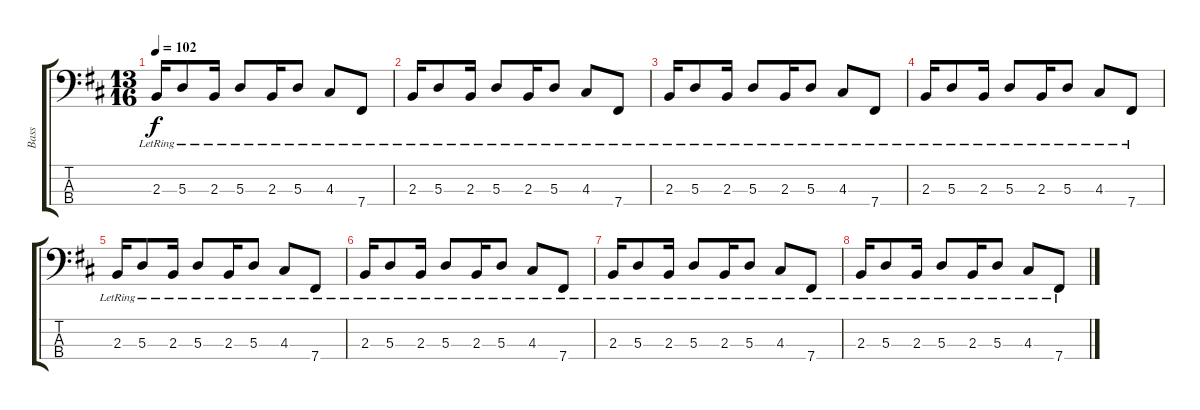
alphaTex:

\track ("Bass" "Bass") {instrument acousticbass}
\staff {score tabs}
\tuning (G2 D2 A1 B0) {hide}
\ts (13 16)
\tempo 102
\clef f4
\ks d
2.3{lr}.16{dy f} 5.3{lr}.8 2.3{lr}.16 5.3{lr}.8 2.3{lr}.16 5.3{lr}.8 4.3{lr}.8 7.4{lr}.8 |
2.3{lr}.16 5.3{lr}.8 2.3{lr}.16 5.3{lr}.8 2.3{lr}.16 5.3{lr}.8 4.3{lr}.8 7.4{lr}.8 |
2.3{lr}.16 5.3{lr}.8 2.3{lr}.16 5.3{lr}.8 2.3{lr}.16 5.3{lr}.8 4.3{lr}.8 7.4{lr}.8 |
2.3{lr}.16 5.3{lr}.8 2.3{lr}.16 5.3{lr}.8 2.3{lr}.16 5.3{lr}.8 4.3{lr}.8 7.4{lr}.8 |
2.3{lr}.16{volume 0} 5.3{lr}.8 2.3{lr}.16 5.3{lr}.8 2.3{lr}.16 5.3{lr}.8 4.3{lr}.8 7.4{lr}.8 |
2.3{lr}.16 5.3{lr}.8 2.3{lr}.16 5.3{lr}.8 2.3{lr}.16 5.3{lr}.8 4.3{lr}.8 7.4{lr}.8 |
2.3{lr}.16 5.3{lr}.8 2.3{lr}.16 5.3{lr}.8 2.3{lr}.16 5.3{lr}.8 4.3{lr}.8 7.4{lr}.8 |
2.3{lr}.16 5.3{lr}.8 2.3{lr}.16 5.3{lr}.8 2.3{lr}.16 5.3{lr}.8 4.3{lr}.8 7.4{lr}.8
